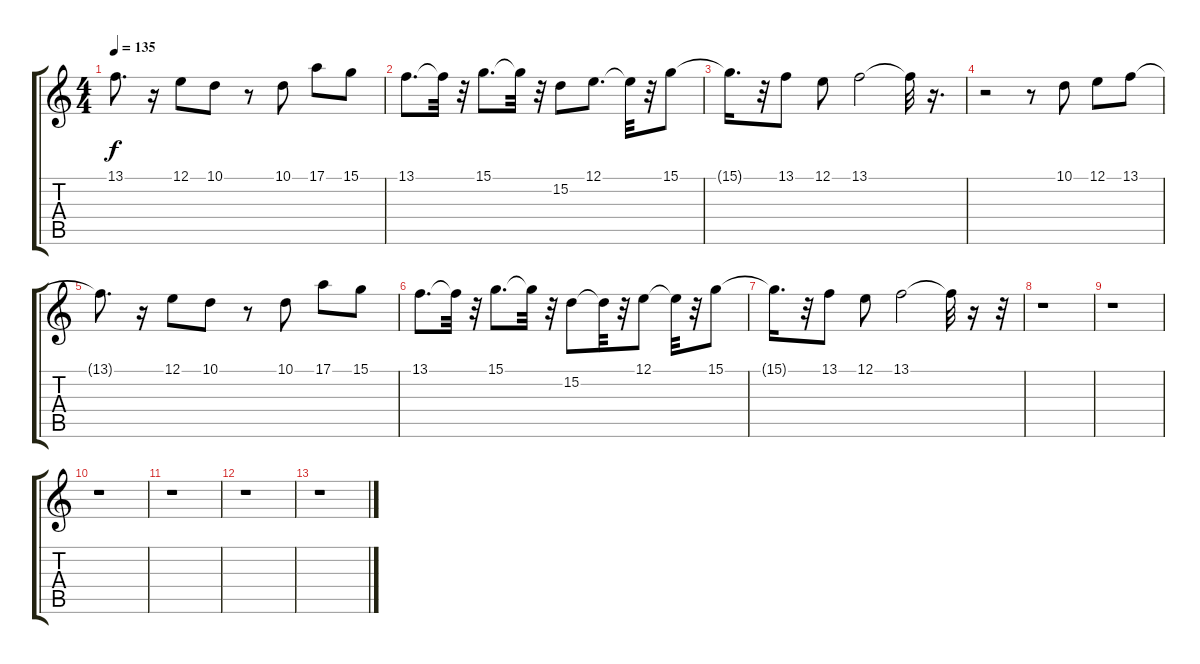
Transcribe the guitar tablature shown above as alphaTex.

\track "" {instrument viola}
\staff {score tabs}
\tuning (E4 B3 G3 D3 A2 E2) {hide}
\ts (4 4)
\tempo 135
\clef g2
\ks c
13.1{t}.8{d dy f} r.16 12.1.8 10.1.8 r.8 10.1.8 17.1.8 15.1.8 |
13.1.8{d} 13.1{t}.32 r.32 15.1.8{d} 15.1{t}.32 r.32 15.2.8 12.1.8{d} 12.1{t}.32 r.32 15.1.8 |
15.1{t}.16{d} r.32 13.1.8 12.1.8 13.1.2 13.1{t}.32 r.16{d} |
r.2 r.8 10.1.8 12.1.8 13.1.8 |
13.1{t}.8{d} r.16 12.1.8 10.1.8 r.8 10.1.8 17.1.8 15.1.8 |
13.1.8{d} 13.1{t}.32 r.32 15.1.8{d} 15.1{t}.32 r.32 15.2.8 15.2{t}.32 r.32 12.1.8 12.1{t}.32 r.32 15.1.8 |
15.1{t}.16{d} r.32 13.1.8 12.1.8 13.1.2 13.1{t}.32 r.16 r.32 |
r.1 |
r.1 |
r.1 |
r.1 |
r.1 |
r.1
